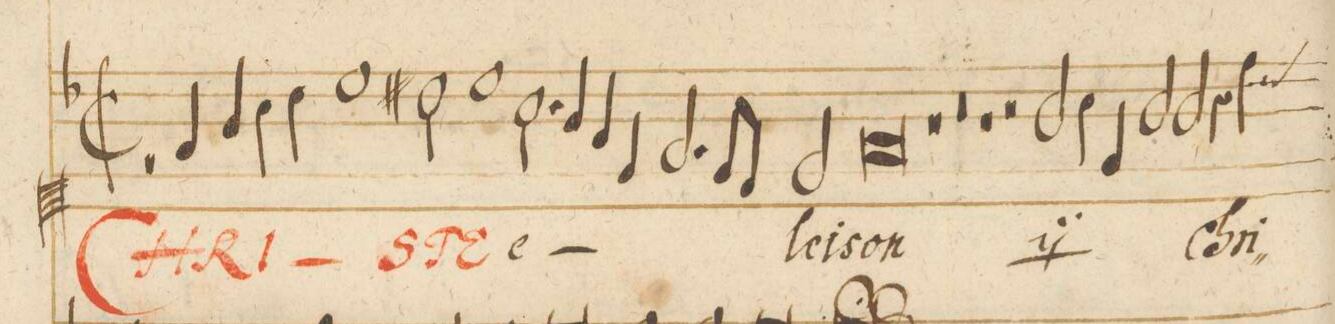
**kern	**text
*I"Cantus 1 Chori	*
*clefC1	*
*k[b-]	*
*met(C|)	*
*M2/1	*
*clefC1	*
*k[b-]	*
*M2/1	*
*met(C|)	*color:red
2r	.
4f/	CHRI-
4g/	.
4a\	.
4b-\	.
1cc\	.
=22-	=22-
2bn\	-STE
*	*color:auto
1cc	e-
=23-	=23-
2.a\	.
4g/	.
4f/	.
4e/	.
2.f/	.
=24-	=24-
8e/L	.
8d/J	.
2e/	-lei-
0f	-son
=25-	=25-
1r	.
*	*ij
=26-	=26-
0r	.
=27-	=27-
1r	.
2r	.
2g/	Chris-
=28-	=28-
4a\	-te
4e/	e-
2g/	-lei-
2g/	-son
4r	.
*	*Xij
4dd\	Chri-
*custos:b-	*
=29-	=29-
*-	*-
